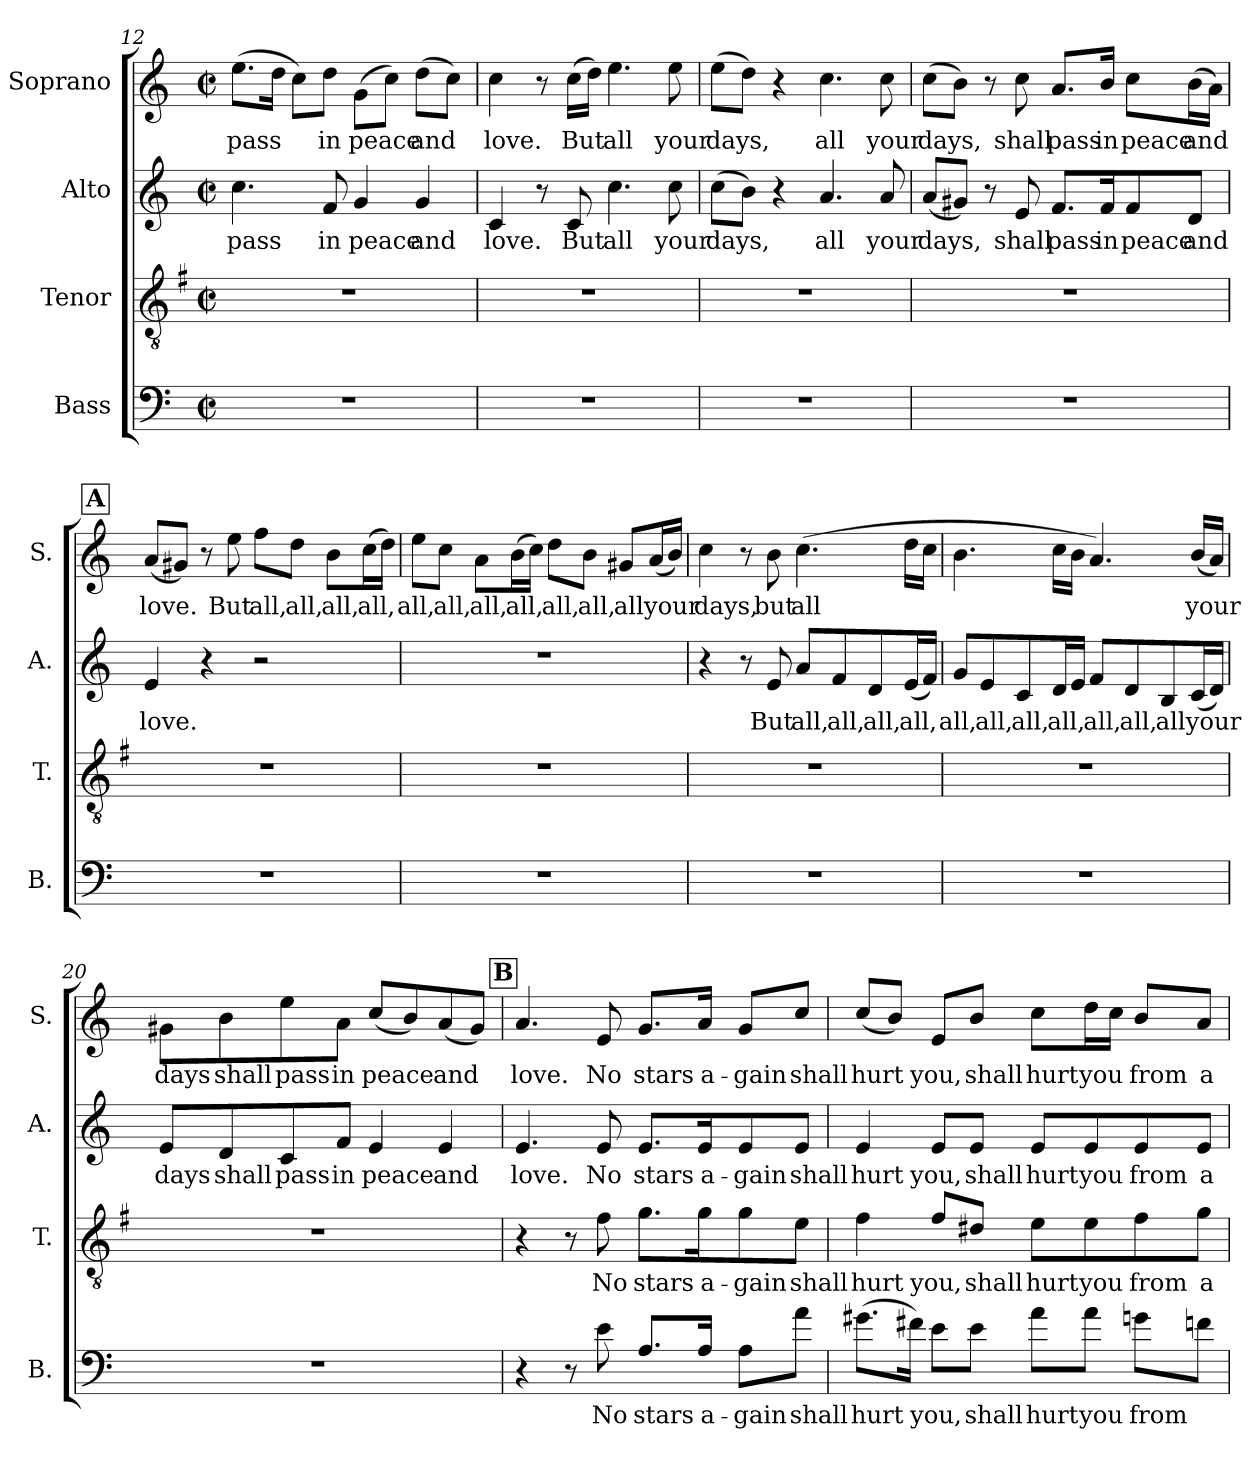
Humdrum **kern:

**kern	**text	**kern	**text	**kern	**text	**kern	**text
*part4	*part4	*part3	*part3	*part2	*part2	*part1	*part1
*staff4	*staff4	*staff3	*staff3	*staff2	*staff2	*staff1	*staff1
*I"Bass	*	*I"Tenor	*	*I"Alto	*	*I"Soprano	*
*I'B.	*	*I'T.	*	*I'A.	*	*I'S.	*
*clefF4	*	*clefGv2	*	*clefG2	*	*clefG2	*
*ITrd12c21	*	*ITrd4c7	*	*	*	*	*
*k[]	*	*k[]	*	*k[]	*	*k[]	*
*M2/2	*	*M2/2	*	*M2/2	*	*M2/2	*
*met(c|)	*	*met(c|)	*	*met(c|)	*	*met(c|)	*
=12	=12	=12	=12	=12	=12	=12	=12
!	!	!	!	!	!LO:LY:b	!	!LO:LY:b
1r	.	1r	.	4.cc\	pass	(>8.ee\L	pass
.	.	.	.	.	.	16dd\Jk	.
.	.	.	.	.	.	8cc\L)	.
!	!	!	!	!	!LO:LY:b	!	!LO:LY:b
.	.	.	.	8f/	in	8dd\J	in
!	!	!	!	!	!LO:LY:b	!	!LO:LY:b
.	.	.	.	4g/	peace	(>8g\L	peace
.	.	.	.	.	.	8cc\J)	.
!	!	!	!	!	!LO:LY:b	!	!LO:LY:b
.	.	.	.	4g/	and	(>8dd\L	and
.	.	.	.	.	.	8cc\J)	.
=13	=13	=13	=13	=13	=13	=13	=13
!	!	!	!	!	!LO:LY:b	!	!LO:LY:b
1r	.	1r	.	4c/	love.	4cc\	love.
.	.	.	.	8r	.	8r	.
!	!	!	!	!	!LO:LY:b	!	!LO:LY:b
.	.	.	.	8c/	But	(>16cc\LL	But
.	.	.	.	.	.	16dd\JJ)	.
!	!	!	!	!	!LO:LY:b	!	!LO:LY:b
.	.	.	.	4.cc\	all	4.ee\	all
!	!	!	!	!	!LO:LY:b	!	!LO:LY:b
.	.	.	.	8cc\	your	8ee\	your
=14	=14	=14	=14	=14	=14	=14	=14
!	!	!	!	!	!LO:LY:b	!	!LO:LY:b
1r	.	1r	.	(>8cc\L	days,	(>8ee\L	days,
.	.	.	.	8b\J)	.	8dd\J)	.
.	.	.	.	4r	.	4r	.
!	!	!	!	!	!LO:LY:b	!	!LO:LY:b
.	.	.	.	4.a/	all	4.cc\	all
!	!	!	!	!	!LO:LY:b	!	!LO:LY:b
.	.	.	.	8a/	your	8cc\	your
!!LO:LB:g=z
=15	=15	=15	=15	=15	=15	=15	=15
!	!	!	!	!	!LO:LY:b	!	!LO:LY:b
1r	.	1r	.	(<8a/L	days,	(>8cc\L	days,
.	.	.	.	8g#X/J)	.	8b\J)	.
.	.	.	.	8r	.	8r	.
!	!	!	!	!	!LO:LY:b	!	!LO:LY:b
.	.	.	.	8e/	shall	8cc\	shall
!	!	!	!	!	!LO:LY:b	!	!LO:LY:b
.	.	.	.	8.f/L	pass	8.a/L	pass
!	!	!	!	!	!LO:LY:b	!	!LO:LY:b
.	.	.	.	16f/K	in	16b/Jk	in
!	!	!	!	!	!LO:LY:b	!	!LO:LY:b
.	.	.	.	8f/	peace	8cc\L	peace
!	!	!	!	!	!LO:LY:b	!	!LO:LY:b
.	.	.	.	8d/J	and	(>16b\L	and
.	.	.	.	.	.	16a\JJ)	.
!!LO:REH:place=s1:a:B:fs=14:t=A
=16	=16	=16	=16	=16	=16	=16	=16
!	!	!	!	!	!LO:LY:b	!	!LO:LY:b
1r	.	1r	.	4e/	love.	(<8a/L	love.
.	.	.	.	.	.	8g#X/J)	.
.	.	.	.	4r	.	8r	.
!	!	!	!	!	!	!	!LO:LY:b
.	.	.	.	.	.	8ee\	But
!	!	!	!	!	!	!	!LO:LY:b
.	.	.	.	2r	.	8ff\L	all,
!	!	!	!	!	!	!	!LO:LY:b
.	.	.	.	.	.	8dd\J	all,
!	!	!	!	!	!	!	!LO:LY:b
.	.	.	.	.	.	8b\L	all,
!	!	!	!	!	!	!	!LO:LY:b
.	.	.	.	.	.	(>16cc\L	all,
.	.	.	.	.	.	16dd\JJ)	.
=17	=17	=17	=17	=17	=17	=17	=17
!	!	!	!	!	!	!	!LO:LY:b
1r	.	1r	.	1r	.	8ee\L	all,
!	!	!	!	!	!	!	!LO:LY:b
.	.	.	.	.	.	8cc\J	all,
!	!	!	!	!	!	!	!LO:LY:b
.	.	.	.	.	.	8a\L	all,
!	!	!	!	!	!	!	!LO:LY:b
.	.	.	.	.	.	(>16b\L	all,
.	.	.	.	.	.	16cc\JJ)	.
!	!	!	!	!	!	!	!LO:LY:b
.	.	.	.	.	.	8dd\L	all,
!	!	!	!	!	!	!	!LO:LY:b
.	.	.	.	.	.	8b\J	all,
!	!	!	!	!	!	!	!LO:LY:b
.	.	.	.	.	.	8g#X/L	all
!	!	!	!	!	!	!	!LO:LY:b
.	.	.	.	.	.	(<16a/L	your
.	.	.	.	.	.	16b/JJ)	.
!!LO:LB:g=z
=18	=18	=18	=18	=18	=18	=18	=18
!	!	!	!	!	!	!	!LO:LY:b
1r	.	1r	.	4r	.	4cc\	days,
.	.	.	.	8r	.	8r	.
!	!	!	!	!	!LO:LY:b	!	!LO:LY:b
.	.	.	.	8e/	But	8b\	but
!	!	!	!	!	!LO:LY:b	!	!LO:LY:b
.	.	.	.	8a/L	all,	(>4.cc\	all
!	!	!	!	!	!LO:LY:b	!	!
.	.	.	.	8f/	all,	.	.
!	!	!	!	!	!LO:LY:b	!	!
.	.	.	.	8d/	all,	.	.
!	!	!	!	!	!LO:LY:b	!	!
.	.	.	.	(<16e/L	all,	16dd\LL	.
.	.	.	.	16f/JJ)	.	16cc\JJ	.
=19	=19	=19	=19	=19	=19	=19	=19
!	!	!	!	!	!LO:LY:b	!	!
1r	.	1r	.	8g/L	all,	4.b\	.
!	!	!	!	!	!LO:LY:b	!	!
.	.	.	.	8e/	all,	.	.
!	!	!	!	!	!LO:LY:b	!	!
.	.	.	.	8c/	all,	.	.
!	!	!	!	!	!LO:LY:b	!	!
.	.	.	.	16d/L	all,	16cc\LL	.
.	.	.	.	16e/JJ	.	16b\JJ	.
!	!	!	!	!	!LO:LY:b	!	!
.	.	.	.	8f/L	all,	4.a/)	.
!	!	!	!	!	!LO:LY:b	!	!
.	.	.	.	8d/	all,	.	.
!	!	!	!	!	!LO:LY:b	!	!
.	.	.	.	8B/	all	.	.
!	!	!	!	!	!LO:LY:b	!	!LO:LY:b
.	.	.	.	(<16c/L	your	(<16b/LL	your
.	.	.	.	16d/JJ)	.	16a/JJ)	.
=20	=20	=20	=20	=20	=20	=20	=20
!	!	!	!	!	!LO:LY:b	!	!LO:LY:b
1r	.	1r	.	8e/L	days	8g#X\L	days
!	!	!	!	!	!LO:LY:b	!	!LO:LY:b
.	.	.	.	8d/	shall	8b\	shall
!	!	!	!	!	!LO:LY:b	!	!LO:LY:b
.	.	.	.	8c/	pass	8ee\	pass
!	!	!	!	!	!LO:LY:b	!	!LO:LY:b
.	.	.	.	8f/J	in	8a\J	in
!	!	!	!	!	!LO:LY:b	!	!LO:LY:b
.	.	.	.	4e/	peace	(<8cc/L	peace
.	.	.	.	.	.	8b/)	.
!	!	!	!	!	!LO:LY:b	!	!LO:LY:b
.	.	.	.	4e/	and	(<8a/	and
.	.	.	.	.	.	8g#/J)	.
!!LO:PB:g=z
!!LO:REH:place=s1:a:B:fs=14:t=B
=21	=21	=21	=21	=21	=21	=21	=21
!	!	!	!	!	!LO:LY:b	!	!LO:LY:b
4r	.	4r	.	4.e/	love.	4.a/	love.
8r	.	8r	.	.	.	.	.
!	!LO:LY:b	!	!LO:LY:b	!	!LO:LY:b	!	!LO:LY:b
8E\	No	8B\	No	8e/	No	8e/	No
!	!LO:LY:b	!	!LO:LY:b	!	!LO:LY:b	!	!LO:LY:b
8.AA/L	stars	8.c\L	stars	8.e/L	stars	8.g/L	stars
!	!LO:LY:b	!	!LO:LY:b	!	!LO:LY:b	!	!LO:LY:b
16AA/Jk	a-	16c\K	a-	16e/K	a-	16a/Jk	a-
!	!LO:LY:b	!	!LO:LY:b	!	!LO:LY:b	!	!LO:LY:b
8AA\L	-gain	8c\	-gain	8e/	-gain	8g/L	-gain
!	!LO:LY:b	!	!LO:LY:b	!	!LO:LY:b	!	!LO:LY:b
8A\J	shall	8A\J	shall	8e/J	shall	8cc/J	shall
=22	=22	=22	=22	=22	=22	=22	=22
!	!LO:LY:b	!	!LO:LY:b	!	!LO:LY:b	!	!LO:LY:b
(>8.G#X\L	hurt	4B\	hurt	4e/	hurt	(<8cc/L	hurt
.	.	.	.	.	.	8b/J)	.
16F#X\Jk)	.	.	.	.	.	.	.
!	!LO:LY:b	!	!LO:LY:b	!	!LO:LY:b	!	!LO:LY:b
8E\L	you,	8B/L	you,	8e/L	you,	8e/L	you,
!	!LO:LY:b	!	!LO:LY:b	!	!LO:LY:b	!	!LO:LY:b
8E\J	shall	8G#X/J	shall	8e/J	shall	8b/J	shall
!	!LO:LY:b	!	!LO:LY:b	!	!LO:LY:b	!	!LO:LY:b
8A\L	hurt	8A\L	hurt	8e/L	hurt	8cc\L	hurt
!	!LO:LY:b	!	!LO:LY:b	!	!LO:LY:b	!	!LO:LY:b
8A\J	you	8A\	you	8e/	you	16dd\L	you
.	.	.	.	.	.	16cc\JJ	.
!	!LO:LY:b	!	!LO:LY:b	!	!LO:LY:b	!	!LO:LY:b
8Gn\L	from	8B\	from	8e/	from	8b/L	from
!	!	!	!LO:LY:b	!	!LO:LY:b	!	!LO:LY:b
8Fn\J	.	8c\J	a-	8e/J	a-	8a/J	a-
=	=	=	=	=	=	=	=
*-	*-	*-	*-	*-	*-	*-	*-
